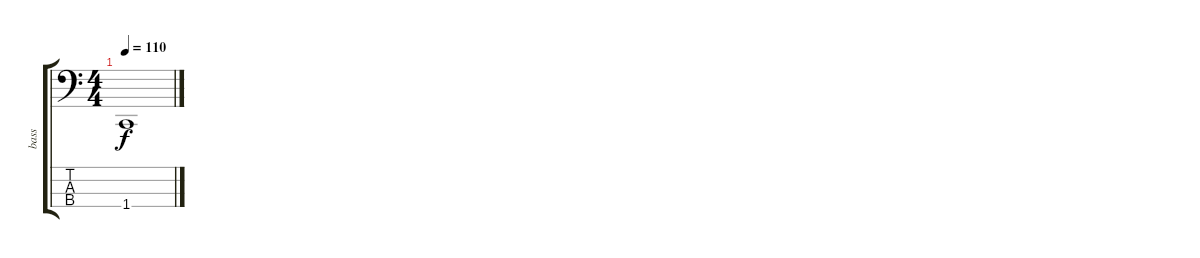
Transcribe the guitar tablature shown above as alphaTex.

\track ("bass" "bass") {instrument electricbassfinger}
\staff {score tabs}
\tuning (D2 A1 E1 B0) {hide}
\ts (4 4)
\tempo 110
\clef f4
\ks c
1.4{t}.1{dy f}
